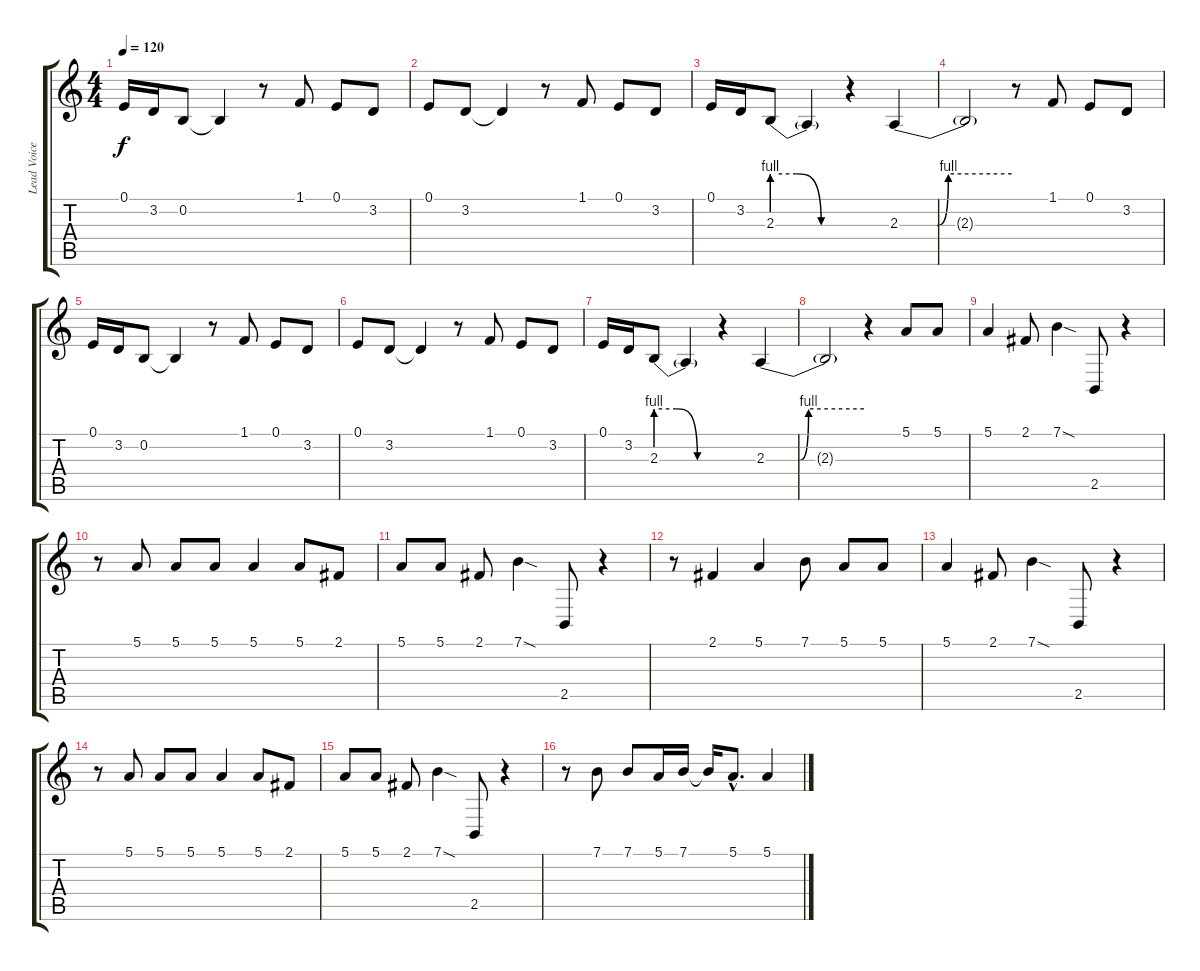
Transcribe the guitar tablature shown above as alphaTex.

\track ("Lead Voice" "Lead Voice") {instrument lead6voice}
\staff {score tabs}
\tuning (E4 B3 G3 D3 A2 E2) {hide}
\ts (4 4)
\tempo 120
\clef g2
\ks c
0.1.16{dy f} 3.2.16 0.2.8 0.2{t}.4 r.8 1.1.8 0.1.8 3.2.8 |
0.1.8 3.2.8 3.2{t}.4 r.8 1.1.8 0.1.8 3.2.8 |
0.1.16 3.2.16 2.3{be (custom 0 4 20 4 40 0 60 0)}.8 2.3{t}.4 r.4 2.3{be (custom 0 0 20 0 26 4 60 4)}.4 |
2.3{t}.2 r.8 1.1.8 0.1.8 3.2.8 |
0.1.16 3.2.16 0.2.8 0.2{t}.4 r.8 1.1.8 0.1.8 3.2.8 |
0.1.8 3.2.8 3.2{t}.4 r.8 1.1.8 0.1.8 3.2.8 |
0.1.16 3.2.16 2.3{be (custom 0 4 20 4 40 0 60 0)}.8 2.3{t}.4 r.4 2.3{be (custom 0 0 20 0 26 4 60 4)}.4 |
2.3{t}.2 r.4 5.1.8 5.1.8 |
5.1.4 2.1.8 7.1{sod}.4 2.5.8 r.4 |
r.8 5.1.8 5.1.8 5.1.8 5.1.4 5.1.8 2.1.8 |
5.1.8 5.1.8 2.1.8 7.1{sod}.4 2.5.8 r.4 |
r.8 2.1.4 5.1.4 7.1.8 5.1.8 5.1.8 |
5.1.4 2.1.8 7.1{sod}.4 2.5.8 r.4 |
r.8 5.1.8 5.1.8 5.1.8 5.1.4 5.1.8 2.1.8 |
5.1.8 5.1.8 2.1.8 7.1{sod}.4 2.5.8 r.4 |
r.8 7.1.8 7.1.8 5.1.16 7.1.16 7.1{t}.16 5.1{hac}.8{d} 5.1.4
